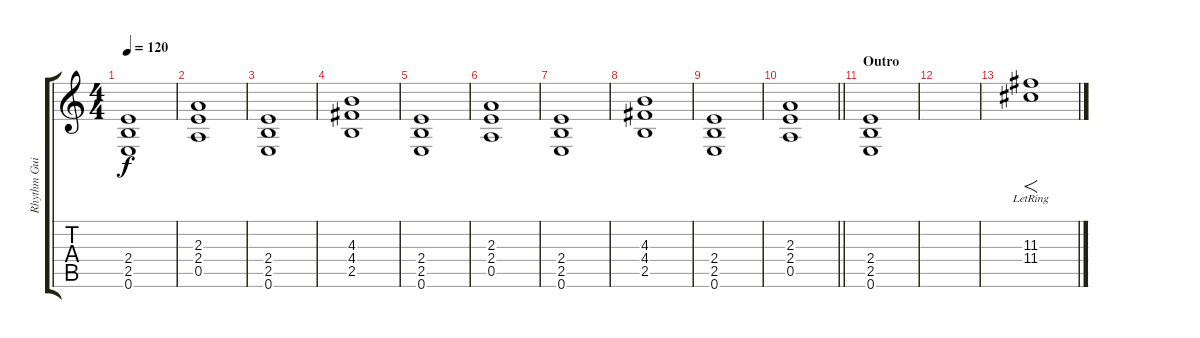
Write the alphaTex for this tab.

\track ("Rhythm Guitar - Slash" "Rhythm Gui") {instrument overdrivenguitar}
\staff {score tabs}
\tuning (E4 B3 G3 D3 A2 E2) {hide}
\ts (4 4)
\tempo 120
\clef g2
\ks c
(2.4 2.5 0.6).1{dy f} |
(2.3 2.4 0.5).1 |
(2.4 2.5 0.6).1 |
(4.3 4.4 2.5).1 |
(2.4 2.5 0.6).1 |
(2.3 2.4 0.5).1 |
(2.4 2.5 0.6).1 |
(4.3 4.4 2.5).1 |
(2.4 2.5 0.6).1 |
\barLineRight lightlight
(2.3 2.4 0.5).1 |
\section ("" "Outro")
(2.4 2.5 0.6).1 |
|
(11.3{lr} 11.4{lr}).1{f}
